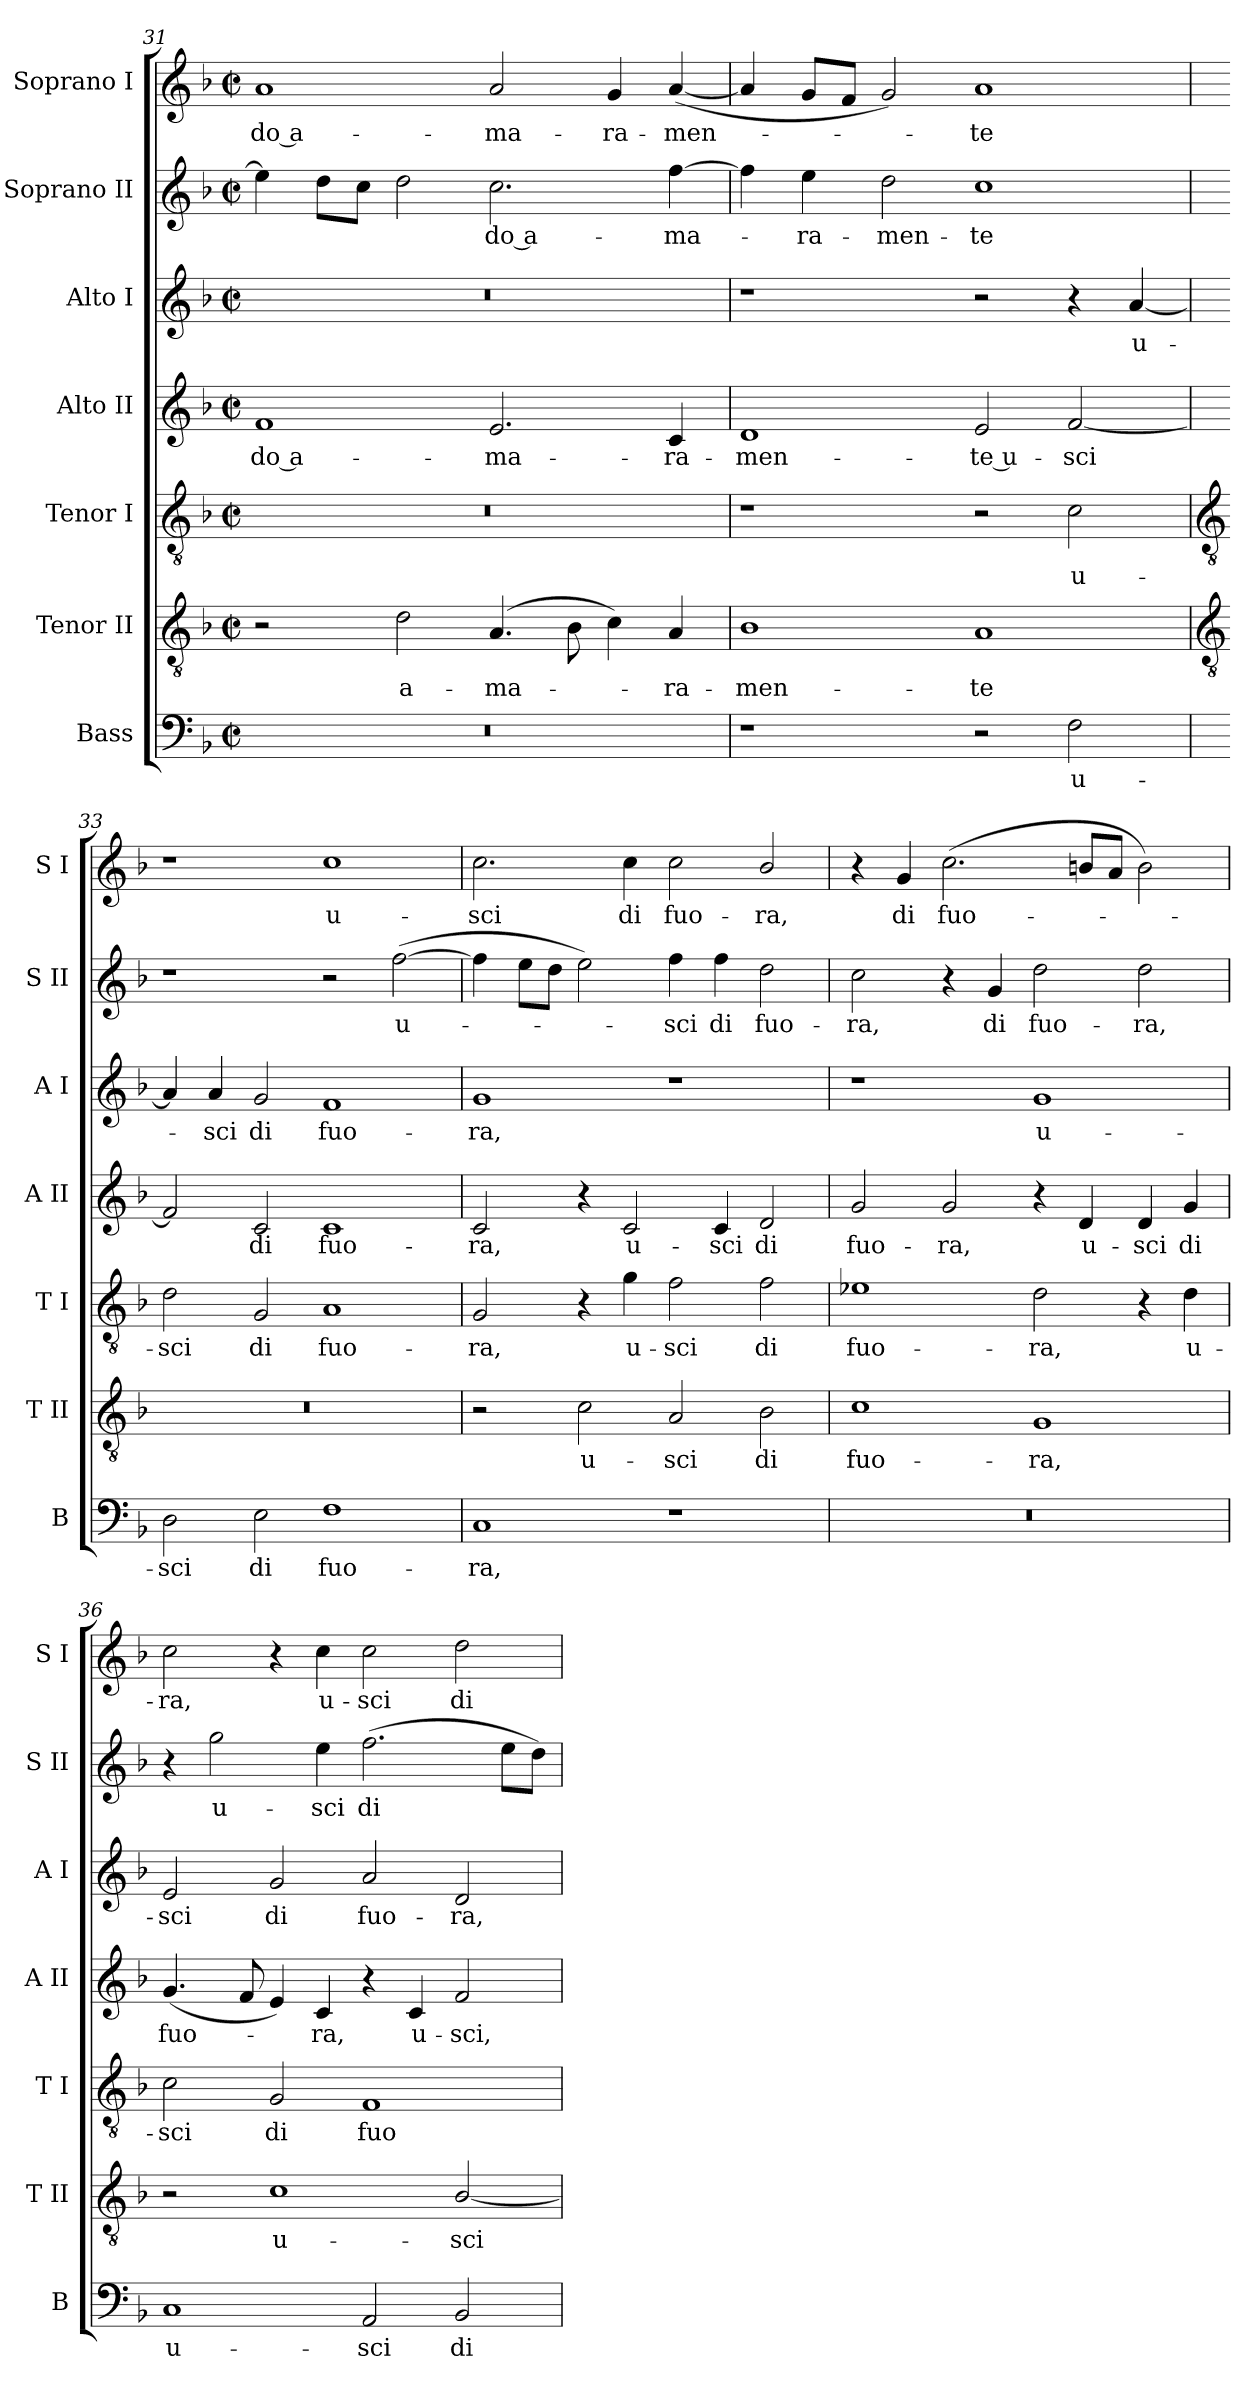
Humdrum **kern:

**kern	**text	**kern	**text	**kern	**text	**kern	**text	**kern	**text	**kern	**text	**kern	**text
*part7	*part7	*part6	*part6	*part5	*part5	*part4	*part4	*part3	*part3	*part2	*part2	*part1	*part1
*staff7	*staff7	*staff6	*staff6	*staff5	*staff5	*staff4	*staff4	*staff3	*staff3	*staff2	*staff2	*staff1	*staff1
*I"Bass	*	*I"Tenor II	*	*I"Tenor I	*	*I"Alto II	*	*I"Alto I	*	*I"Soprano II	*	*I"Soprano I	*
*I'B	*	*I'T II	*	*I'T I	*	*I'A II	*	*I'A I	*	*I'S II	*	*I'S I	*
*clefF4	*	*clefGv2	*	*clefGv2	*	*clefG2	*	*clefG2	*	*clefG2	*	*clefG2	*
*k[b-]	*	*k[b-]	*	*k[b-]	*	*k[b-]	*	*k[b-]	*	*k[b-]	*	*k[b-]	*
*F:	*	*F:	*	*F:	*	*F:	*	*F:	*	*F:	*	*F:	*
*M4/2	*	*M4/2	*	*M4/2	*	*M4/2	*	*M4/2	*	*M4/2	*	*M4/2	*
*met(c|)	*	*met(c|)	*	*met(c|)	*	*met(c|)	*	*met(c|)	*	*met(c|)	*	*met(c|)	*
=31	=31	=31	=31	=31	=31	=31	=31	=31	=31	=31	=31	=31	=31
!	!	!	!	!	!	!	!LO:LY:b	!	!	!	!	!	!LO:LY:b
0r	.	2r	.	0r	.	1f	-do a-	0r	.	4ee-]	.	1a	-do a-
.	.	.	.	.	.	.	.	.	.	8ddL	.	.	.
.	.	.	.	.	.	.	.	.	.	8ccJ	.	.	.
!	!	!	!LO:LY:b	!	!	!	!	!	!	!	!	!	!
.	.	2d	a-	.	.	.	.	.	.	2dd	.	.	.
!	!	!	!LO:LY:b	!	!	!	!LO:LY:b	!	!	!	!LO:LY:b	!	!LO:LY:b
.	.	(>4.A	-ma-	.	.	2.e	-ma-	.	.	2.cc	do a-	2a	-ma-
.	.	8B-	.	.	.	.	.	.	.	.	.	.	.
!	!	!	!	!	!	!	!	!	!	!	!	!	!LO:LY:b
.	.	4c)	.	.	.	.	.	.	.	.	.	4g	-ra-
!	!	!	!LO:LY:b	!	!	!	!LO:LY:b	!	!	!	!LO:LY:b	!	!LO:LY:b
.	.	4A	ra-	.	.	4c	-ra-	.	.	[4ff	-ma-	(<[4a	-men-
=32	=32	=32	=32	=32	=32	=32	=32	=32	=32	=32	=32	=32	=32
!	!	!	!LO:LY:b	!	!	!	!LO:LY:b	!	!	!	!	!	!
1r	.	1B-	-men-	1r	.	1d	-men-	1r	.	4ff]	.	4a]	.
!	!	!	!	!	!	!	!	!	!	!	!LO:LY:b	!	!
.	.	.	.	.	.	.	.	.	.	4ee	ra-	8gL	.
.	.	.	.	.	.	.	.	.	.	.	.	8fJ	.
!	!	!	!	!	!	!	!	!	!	!	!LO:LY:b	!	!
.	.	.	.	.	.	.	.	.	.	2dd	-men-	2g)	.
!	!	!	!LO:LY:b	!	!	!	!LO:LY:b	!	!	!	!LO:LY:b	!	!LO:LY:b
2r	.	1A	-te	2r	.	2e	-te u-	2r	.	1cc	-te	1a	te
!	!LO:LY:b	!	!	!	!LO:LY:b	!	!LO:LY:b	!	!	!	!	!	!
2F	u-	.	.	2c	u-	[2f	-sci	4r	.	.	.	.	.
!	!	!	!	!	!	!	!	!	!LO:LY:b	!	!	!	!
.	.	.	.	.	.	.	.	[4a	u-	.	.	.	.
!!LO:LB:g=z
=33	=33	=33	=33	=33	=33	=33	=33	=33	=33	=33	=33	=33	=33
*	*	*clefGv2	*	*clefGv2	*	*	*	*	*	*	*	*	*
!	!LO:LY:b	!	!	!	!LO:LY:b	!	!	!	!	!	!	!	!
2D	-sci	0r	.	2d	-sci	2f]	.	4a]	.	1r	.	1r	.
!	!	!	!	!	!	!	!	!	!LO:LY:b	!	!	!	!
.	.	.	.	.	.	.	.	4a	sci	.	.	.	.
!	!LO:LY:b	!	!	!	!LO:LY:b	!	!LO:LY:b	!	!LO:LY:b	!	!	!	!
2E	di	.	.	2G	di	2c	di	2g	di	.	.	.	.
!	!LO:LY:b	!	!	!	!LO:LY:b	!	!LO:LY:b	!	!LO:LY:b	!	!	!	!LO:LY:b
1F	fuo-	.	.	1A	fuo-	1c	fuo-	1f	fuo-	2r	.	1cc	u-
!	!	!	!	!	!	!	!	!	!	!	!LO:LY:b	!	!
.	.	.	.	.	.	.	.	.	.	(>[2ff	u-	.	.
=34	=34	=34	=34	=34	=34	=34	=34	=34	=34	=34	=34	=34	=34
!	!LO:LY:b	!	!	!	!LO:LY:b	!	!LO:LY:b	!	!LO:LY:b	!	!	!	!LO:LY:b
1C	-ra,	2r	.	2G	-ra,	2c	-ra,	1g	-ra,	4ff]	.	2.cc	-sci
.	.	.	.	.	.	.	.	.	.	8eeL	.	.	.
.	.	.	.	.	.	.	.	.	.	8ddJ	.	.	.
!	!	!	!LO:LY:b	!	!	!	!	!	!	!	!	!	!
.	.	2c	u-	4r	.	4r	.	.	.	2ee)	.	.	.
!	!	!	!	!	!LO:LY:b	!	!LO:LY:b	!	!	!	!	!	!LO:LY:b
.	.	.	.	4g	u-	2c	u-	.	.	.	.	4cc	di
!	!	!	!LO:LY:b	!	!LO:LY:b	!	!	!	!	!	!LO:LY:b	!	!LO:LY:b
1r	.	2A	-sci	2f	-sci	.	.	1r	.	4ff	sci	2cc	fuo-
!	!	!	!	!	!	!	!LO:LY:b	!	!	!	!LO:LY:b	!	!
.	.	.	.	.	.	4c	-sci	.	.	4ff	di	.	.
!	!	!	!LO:LY:b	!	!LO:LY:b	!	!LO:LY:b	!	!	!	!LO:LY:b	!	!LO:LY:b
.	.	2B-	di	2f	di	2d	di	.	.	2dd	fuo-	2b-/	-ra,
=35	=35	=35	=35	=35	=35	=35	=35	=35	=35	=35	=35	=35	=35
!	!	!	!LO:LY:b	!	!LO:LY:b	!	!LO:LY:b	!	!	!	!LO:LY:b	!	!
0r	.	1c	fuo-	1e-X	fuo-	2g	fuo-	1r	.	2cc	-ra,	4r	.
!	!	!	!	!	!	!	!	!	!	!	!	!	!LO:LY:b
.	.	.	.	.	.	.	.	.	.	.	.	4g	di
!	!	!	!	!	!	!	!LO:LY:b	!	!	!	!	!	!LO:LY:b
.	.	.	.	.	.	2g	-ra,	.	.	4r	.	(>2.cc	fuo-
!	!	!	!	!	!	!	!	!	!	!	!LO:LY:b	!	!
.	.	.	.	.	.	.	.	.	.	4g	di	.	.
!	!	!	!LO:LY:b	!	!LO:LY:b	!	!	!	!LO:LY:b	!	!LO:LY:b	!	!
.	.	1G	-ra,	2d	-ra,	4r	.	1g	u-	2dd	fuo-	.	.
!	!	!	!	!	!	!	!LO:LY:b	!	!	!	!	!	!
.	.	.	.	.	.	4d	u-	.	.	.	.	8bnL	.
.	.	.	.	.	.	.	.	.	.	.	.	8aJ	.
!	!	!	!	!	!	!	!LO:LY:b	!	!	!	!LO:LY:b	!	!
.	.	.	.	4r	.	4d	-sci	.	.	2dd	-ra,	2b)	.
!	!	!	!	!	!LO:LY:b	!	!LO:LY:b	!	!	!	!	!	!
.	.	.	.	4d	u-	4g	di	.	.	.	.	.	.
=36	=36	=36	=36	=36	=36	=36	=36	=36	=36	=36	=36	=36	=36
!	!LO:LY:b	!	!	!	!LO:LY:b	!	!LO:LY:b	!	!LO:LY:b	!	!	!	!LO:LY:b
1C	u-	2r	.	2c	-sci	(<4.g	fuo-	2e	-sci	4r	.	2cc	ra,
!	!	!	!	!	!	!	!	!	!	!	!LO:LY:b	!	!
.	.	.	.	.	.	.	.	.	.	2gg	u-	.	.
.	.	.	.	.	.	8f	.	.	.	.	.	.	.
!	!	!	!LO:LY:b	!	!LO:LY:b	!	!	!	!LO:LY:b	!	!	!	!
.	.	1c	u-	2G	di	4e)	.	2g	di	.	.	4r	.
!	!	!	!	!	!	!	!LO:LY:b	!	!	!	!LO:LY:b	!	!LO:LY:b
.	.	.	.	.	.	4c	ra,	.	.	4ee	-sci	4cc	u-
!	!LO:LY:b	!	!	!	!LO:LY:b	!	!	!	!LO:LY:b	!	!LO:LY:b	!	!LO:LY:b
2AA	-sci	.	.	1F	fuo-	4r	.	2a	fuo-	(>2.ff	di	2cc	-sci
!	!	!	!	!	!	!	!LO:LY:b	!	!	!	!	!	!
.	.	.	.	.	.	4c	u-	.	.	.	.	.	.
!	!LO:LY:b	!	!LO:LY:b	!	!	!	!LO:LY:b	!	!LO:LY:b	!	!	!	!LO:LY:b
2BB-	di	[2B-/	-sci	.	.	2f	-sci,	2d	-ra,	.	.	2dd	di
.	.	.	.	.	.	.	.	.	.	8eeL	.	.	.
.	.	.	.	.	.	.	.	.	.	8ddJ)	.	.	.
=	=	=	=	=	=	=	=	=	=	=	=	=	=
*-	*-	*-	*-	*-	*-	*-	*-	*-	*-	*-	*-	*-	*-
